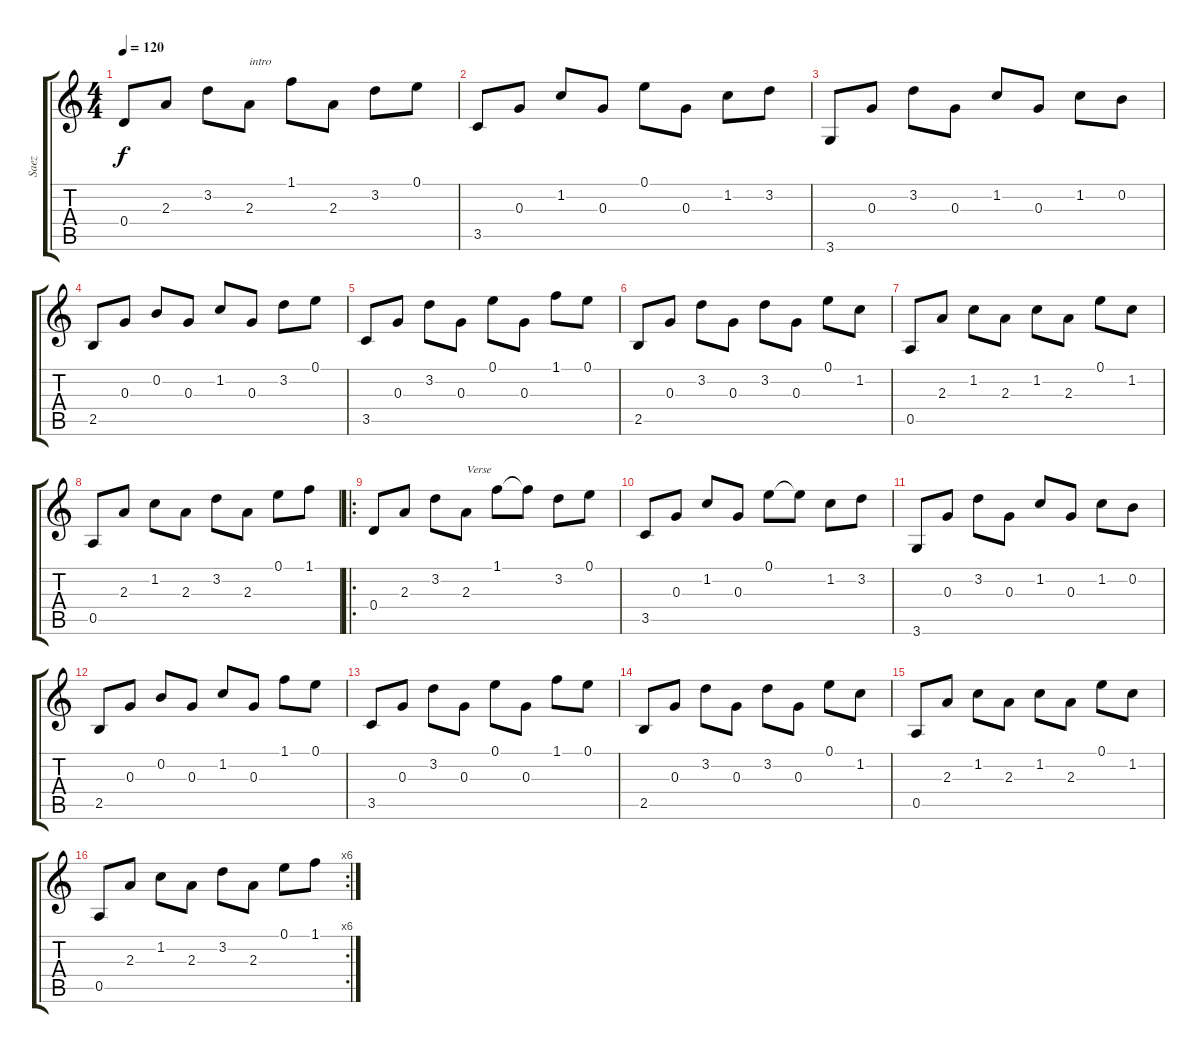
\track ("Saez " "Saez ") {instrument electricguitarmuted}
\staff {score tabs}
\tuning (E4 B3 G3 D3 A2 E2) {hide}
\ts (4 4)
\tempo 120
\clef g2
\ks c
0.4.8{dy f instrument electricguitarmuted} 2.3.8 3.2.8 2.3.8{txt "intro "} 1.1.8 2.3.8 3.2.8 0.1.8 |
3.5.8 0.3.8 1.2.8 0.3.8 0.1.8 0.3.8 1.2.8 3.2.8 |
3.6.8 0.3.8 3.2.8 0.3.8 1.2.8 0.3.8 1.2.8 0.2.8 |
2.5.8 0.3.8 0.2.8 0.3.8 1.2.8 0.3.8 3.2.8 0.1.8 |
3.5.8 0.3.8 3.2.8 0.3.8 0.1.8 0.3.8 1.1.8 0.1.8 |
2.5.8 0.3.8 3.2.8 0.3.8 3.2.8 0.3.8 0.1.8 1.2.8 |
0.5.8 2.3.8 1.2.8 2.3.8 1.2.8 2.3.8 0.1.8 1.2.8 |
0.5.8 2.3.8 1.2.8 2.3.8 3.2.8 2.3.8 0.1.8 1.1.8 |
\ro
0.4.8 2.3.8 3.2.8 2.3.8{txt "Verse"} 1.1.8 1.1{t}.8 3.2.8 0.1.8 |
3.5.8 0.3.8 1.2.8 0.3.8 0.1.8 0.1{t}.8 1.2.8 3.2.8 |
3.6.8 0.3.8 3.2.8 0.3.8 1.2.8 0.3.8 1.2.8 0.2.8 |
2.5.8 0.3.8 0.2.8 0.3.8 1.2.8 0.3.8 1.1.8 0.1.8 |
3.5.8 0.3.8 3.2.8 0.3.8 0.1.8 0.3.8 1.1.8 0.1.8 |
2.5.8 0.3.8 3.2.8 0.3.8 3.2.8 0.3.8 0.1.8 1.2.8 |
0.5.8 2.3.8 1.2.8 2.3.8 1.2.8 2.3.8 0.1.8 1.2.8 |
\rc 6
0.5.8 2.3.8 1.2.8 2.3.8 3.2.8 2.3.8 0.1.8 1.1.8
